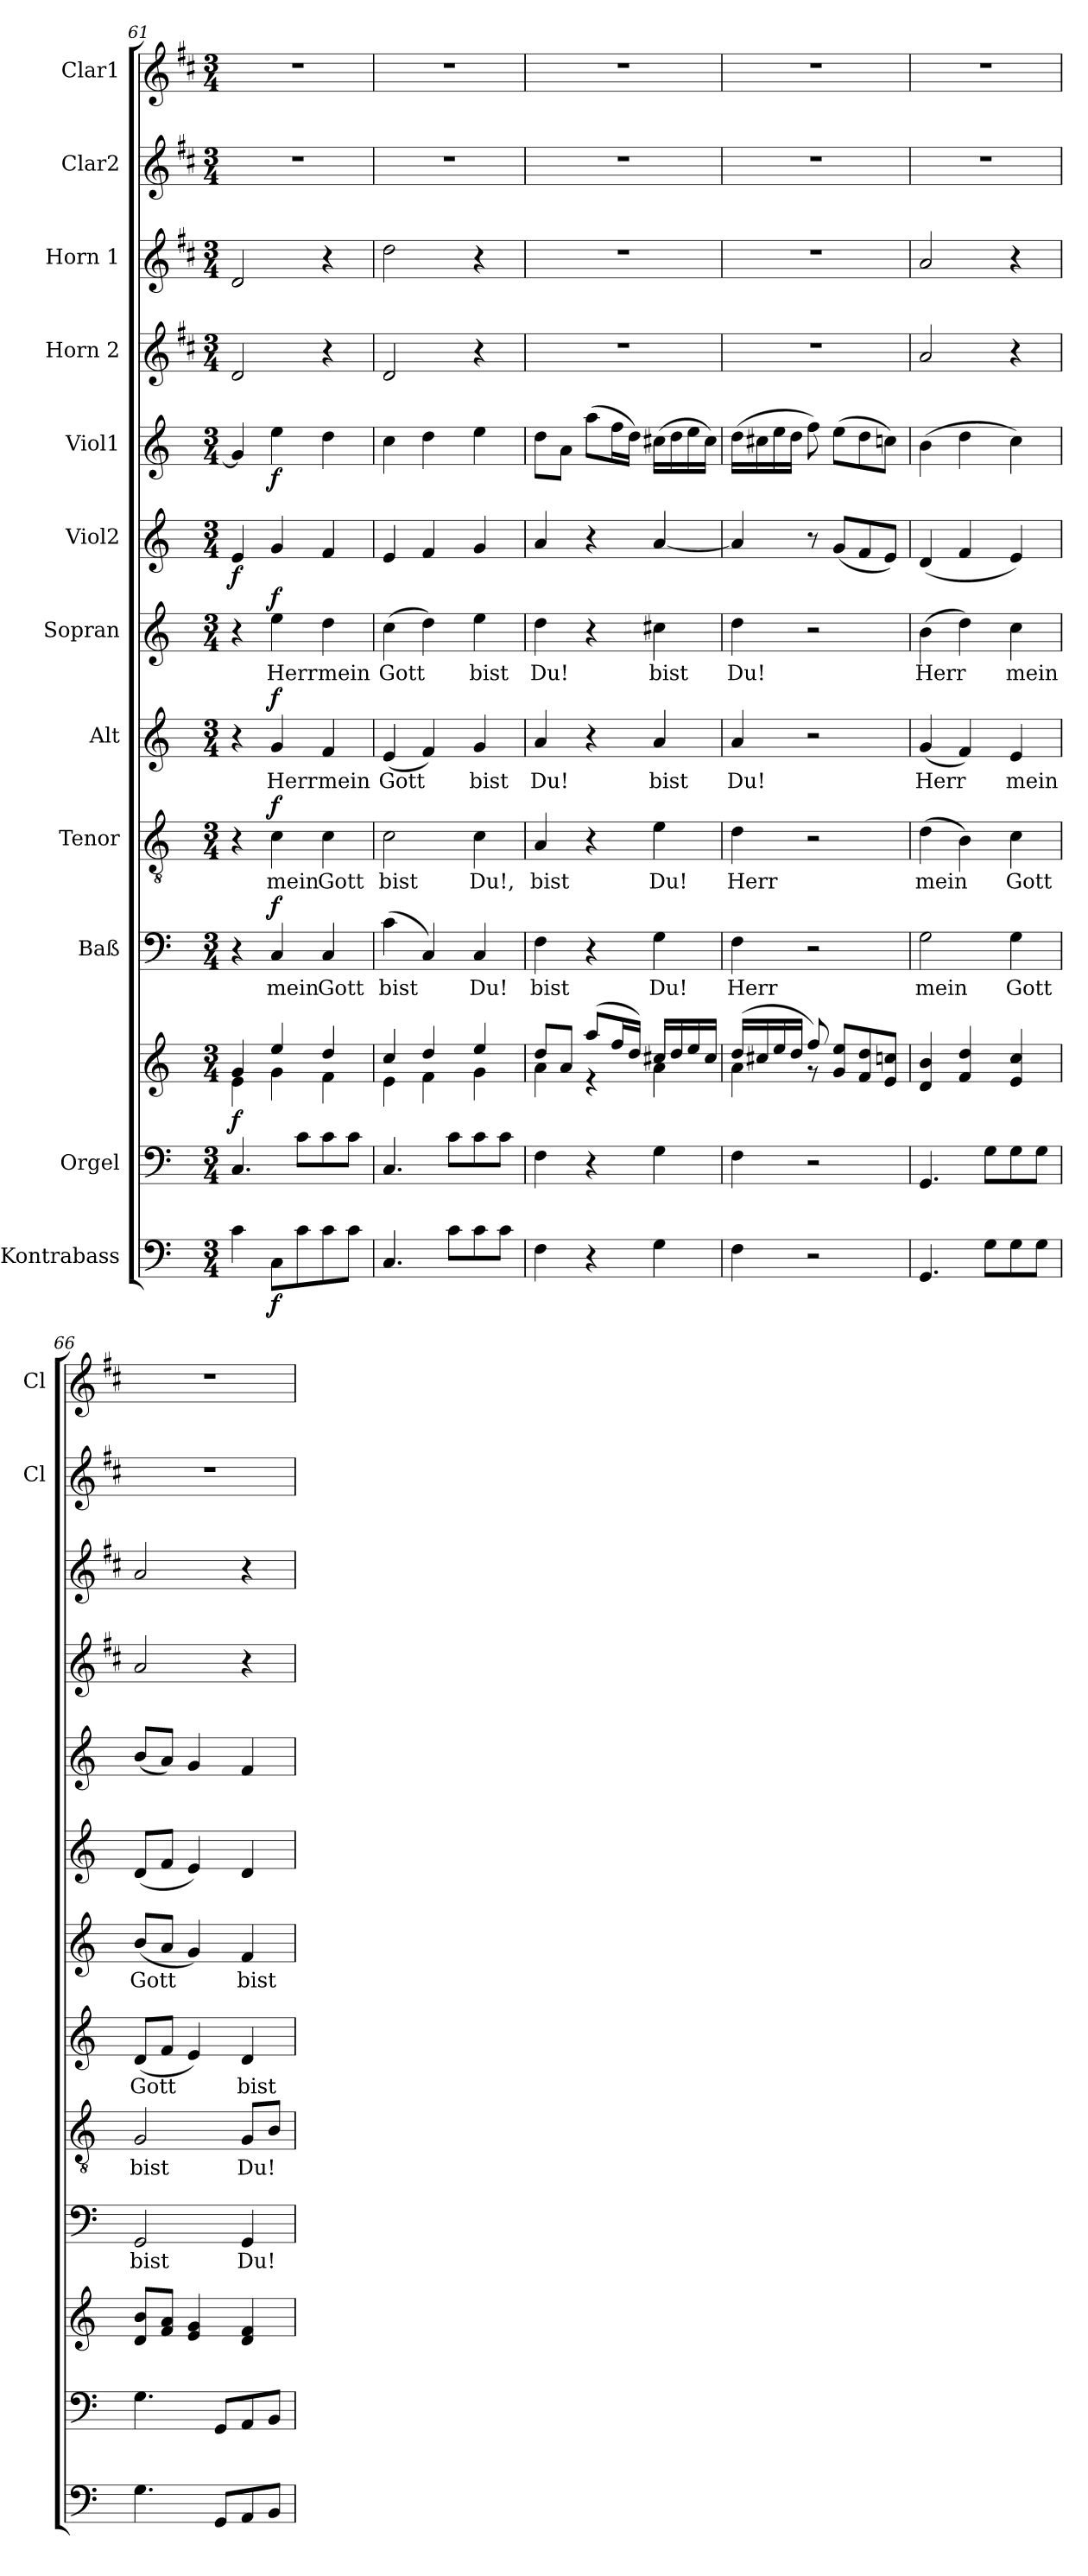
**kern	**dynam	**kern	**kern	**dynam	**kern	**text	**dynam	**kern	**text	**dynam	**kern	**text	**dynam	**kern	**text	**dynam	**kern	**dynam	**kern	**dynam	**kern	**kern	**kern	**kern
*part12	*part12	*part11	*part11	*part11	*part10	*part10	*part10	*part9	*part9	*part9	*part8	*part8	*part8	*part7	*part7	*part7	*part6	*part6	*part5	*part5	*part4	*part3	*part2	*part1
*staff13	*staff13	*staff12	*staff11	*staff11/12	*staff10	*staff10	*staff10	*staff9	*staff9	*staff9	*staff8	*staff8	*staff8	*staff7	*staff7	*staff7	*staff6	*staff6	*staff5	*staff5	*staff4	*staff3	*staff2	*staff1
*I"Kontrabass	*	*I"Orgel	*	*	*I"Baß	*	*	*I"Tenor	*	*	*I"Alt	*	*	*I"Sopran	*	*	*I"Viol2	*	*I"Viol1	*	*I"Horn 2	*I"Horn 1	*I"Clar2	*I"Clar1
*	*	*	*	*	*	*	*	*	*	*	*	*	*	*	*	*	*	*	*	*	*	*	*I'Cl	*I'Cl
*clefF4	*	*clefF4	*clefG2	*	*clefF4	*	*	*clefGv2	*	*	*clefG2	*	*	*clefG2	*	*	*clefG2	*	*clefG2	*	*clefG2	*clefG2	*clefG2	*clefG2
*ITrd7c12	*	*	*	*	*	*	*	*	*	*	*	*	*	*	*	*	*	*	*	*	*ITrd1c2	*ITrd1c2	*ITrd1c2	*ITrd1c2
*k[]	*	*k[]	*k[]	*	*k[]	*	*	*k[]	*	*	*k[]	*	*	*k[]	*	*	*k[]	*	*k[]	*	*k[]	*k[]	*k[]	*k[]
*C:	*	*C:	*C:	*	*C:	*	*	*C:	*	*	*C:	*	*	*C:	*	*	*C:	*	*C:	*	*C:	*C:	*C:	*C:
*M3/4	*	*M3/4	*M3/4	*	*M3/4	*	*	*M3/4	*	*	*M3/4	*	*	*M3/4	*	*	*M3/4	*	*M3/4	*	*M3/4	*M3/4	*M3/4	*M3/4
=61	=61	=61	=61	=61	=61	=61	=61	=61	=61	=61	=61	=61	=61	=61	=61	=61	=61	=61	=61	=61	=61	=61	=61	=61
*	*	*	*^	*	*	*	*	*	*	*	*	*	*	*	*	*	*	*	*	*	*	*	*	*
!	!	!	!	!	!LO:DY:b	!	!	!	!	!	!	!	!	!	!	!	!	!	!LO:DY:b	!	!	!	!	!	!
4C\	.	4.C/	4g/	4e\	f	4r	.	.	4r	.	.	4r	.	.	4r	.	.	4e/	f	4g/]	.	2c/	2c/	2.r	2.r
!	!LO:DY:b	!	!	!	!	!	!LO:LY:b	!LO:DY:a	!	!LO:LY:b	!LO:DY:a	!	!LO:LY:b	!LO:DY:a	!	!LO:LY:b	!LO:DY:a	!	!	!	!LO:DY:b	!	!	!	!
8CC\L	f	.	4ee/	4g\	.	4C/	mein	f	4c\	mein	f	4g/	Herr	f	4ee\	Herr	f	4g/	.	4ee\	f	.	.	.	.
8C\	.	8c\L	.	.	.	.	.	.	.	.	.	.	.	.	.	.	.	.	.	.	.	.	.	.	.
!	!	!	!	!	!	!	!LO:LY:b	!	!	!LO:LY:b	!	!	!LO:LY:b	!	!	!LO:LY:b	!	!	!	!	!	!	!	!	!
8C\	.	8c\	4dd/	4f\	.	4C/	Gott	.	4c\	Gott	.	4f/	mein	.	4dd\	mein	.	4f/	.	4dd\	.	4r	4r	.	.
8C\J	.	8c\J	.	.	.	.	.	.	.	.	.	.	.	.	.	.	.	.	.	.	.	.	.	.	.
!!LO:PB:g=z
=62	=62	=62	=62	=62	=62	=62	=62	=62	=62	=62	=62	=62	=62	=62	=62	=62	=62	=62	=62	=62	=62	=62	=62	=62	=62
!	!	!	!	!	!	!	!LO:LY:b	!	!	!LO:LY:b	!	!	!LO:LY:b	!	!	!LO:LY:b	!	!	!	!	!	!	!	!	!
4.CC/	.	4.C/	4cc/	4e\	.	(>4c\	bist	.	2c\	bist	.	(<4e/	Gott	.	(>4cc\	Gott	.	4e/	.	4cc\	.	2c/	2cc\	2.r	2.r
.	.	.	4dd/	4f\	.	4C/)	.	.	.	.	.	4f/)	.	.	4dd\)	.	.	4f/	.	4dd\	.	.	.	.	.
8C\L	.	8c\L	.	.	.	.	.	.	.	.	.	.	.	.	.	.	.	.	.	.	.	.	.	.	.
!	!	!	!	!	!	!	!LO:LY:b	!	!	!LO:LY:b	!	!	!LO:LY:b	!	!	!LO:LY:b	!	!	!	!	!	!	!	!	!
8C\	.	8c\	4ee/	4g\	.	4C/	Du!	.	4c\	Du!,	.	4g/	bist	.	4ee\	bist	.	4g/	.	4ee\	.	4r	4r	.	.
8C\J	.	8c\J	.	.	.	.	.	.	.	.	.	.	.	.	.	.	.	.	.	.	.	.	.	.	.
=63	=63	=63	=63	=63	=63	=63	=63	=63	=63	=63	=63	=63	=63	=63	=63	=63	=63	=63	=63	=63	=63	=63	=63	=63	=63
!	!	!	!	!	!	!	!LO:LY:b	!	!	!LO:LY:b	!	!	!LO:LY:b	!	!	!LO:LY:b	!	!	!	!	!	!	!	!	!
4FF\	.	4F\	8dd/L	4a\	.	4F\	bist	.	4A/	bist	.	4a/	Du!	.	4dd\	Du!	.	4a/	.	8dd\L	.	2.r	2.r	2.r	2.r
.	.	.	8a/J	.	.	.	.	.	.	.	.	.	.	.	.	.	.	.	.	8a\J	.	.	.	.	.
4r	.	4r	(>8aa/L	4re	.	4r	.	.	4r	.	.	4r	.	.	4r	.	.	4r	.	(>8aa\L	.	.	.	.	.
.	.	.	16ff/L	.	.	.	.	.	.	.	.	.	.	.	.	.	.	.	.	16ff\L	.	.	.	.	.
.	.	.	16dd/JJ)	.	.	.	.	.	.	.	.	.	.	.	.	.	.	.	.	16dd\JJ)	.	.	.	.	.
!	!	!	!	!	!	!	!LO:LY:b	!	!	!LO:LY:b	!	!	!LO:LY:b	!	!	!LO:LY:b	!	!	!	!	!	!	!	!	!
4GG\	.	4G\	16cc#X/LL	4a\	.	4G\	Du!	.	4e\	Du!	.	4a/	bist	.	4cc#X\	bist	.	[4a/	.	(>16cc#X\LL	.	.	.	.	.
.	.	.	16dd/	.	.	.	.	.	.	.	.	.	.	.	.	.	.	.	.	16dd\	.	.	.	.	.
.	.	.	16ee/	.	.	.	.	.	.	.	.	.	.	.	.	.	.	.	.	16ee\	.	.	.	.	.
.	.	.	16cc#/JJ	.	.	.	.	.	.	.	.	.	.	.	.	.	.	.	.	16cc#\JJ)	.	.	.	.	.
=64	=64	=64	=64	=64	=64	=64	=64	=64	=64	=64	=64	=64	=64	=64	=64	=64	=64	=64	=64	=64	=64	=64	=64	=64	=64
!	!	!	!	!	!	!	!LO:LY:b	!	!	!LO:LY:b	!	!	!LO:LY:b	!	!	!LO:LY:b	!	!	!	!	!	!	!	!	!
4FF\	.	4F\	(>16dd/LL	4a\	.	4F\	Herr	.	4d\	Herr	.	4a/	Du!	.	4dd\	Du!	.	4a/]	.	(>16dd\LL	.	2.r	2.r	2.r	2.r
.	.	.	16cc#X/	.	.	.	.	.	.	.	.	.	.	.	.	.	.	.	.	16cc#X\	.	.	.	.	.
.	.	.	16ee/	.	.	.	.	.	.	.	.	.	.	.	.	.	.	.	.	16ee\	.	.	.	.	.
.	.	.	16dd/JJ	.	.	.	.	.	.	.	.	.	.	.	.	.	.	.	.	16dd\JJ	.	.	.	.	.
2r	.	2r	8ff/)	8rf	.	2r	.	.	2r	.	.	2r	.	.	2r	.	.	8r	.	8ff\)	.	.	.	.	.
.	.	.	8g/ 8ee/L	4.ryy	.	.	.	.	.	.	.	.	.	.	.	.	.	(<8g/L	.	(>8ee\L	.	.	.	.	.
.	.	.	8f/ 8dd/	.	.	.	.	.	.	.	.	.	.	.	.	.	.	8f/	.	8dd\	.	.	.	.	.
.	.	.	8e/ 8ccn/J	.	.	.	.	.	.	.	.	.	.	.	.	.	.	8e/J)	.	8ccn\J)	.	.	.	.	.
*	*	*	*v	*v	*	*	*	*	*	*	*	*	*	*	*	*	*	*	*	*	*	*	*	*	*
=65	=65	=65	=65	=65	=65	=65	=65	=65	=65	=65	=65	=65	=65	=65	=65	=65	=65	=65	=65	=65	=65	=65	=65	=65
!	!	!	!	!	!	!LO:LY:b	!	!	!LO:LY:b	!	!	!LO:LY:b	!	!	!LO:LY:b	!	!	!	!	!	!	!	!	!
4.GGG/	.	4.GG/	4d/ 4b/	.	2G\	mein	.	(>4d\	mein	.	(<4g/	Herr	.	(>4b\	Herr	.	(<4d/	.	(>4b\	.	2g/	2g/	2.r	2.r
.	.	.	4f/ 4dd/	.	.	.	.	4B\)	.	.	4f/)	.	.	4dd\)	.	.	4f/	.	4dd\	.	.	.	.	.
8GG\L	.	8G\L	.	.	.	.	.	.	.	.	.	.	.	.	.	.	.	.	.	.	.	.	.	.
!	!	!	!	!	!	!LO:LY:b	!	!	!LO:LY:b	!	!	!LO:LY:b	!	!	!LO:LY:b	!	!	!	!	!	!	!	!	!
8GG\	.	8G\	4e/ 4cc/	.	4G\	Gott	.	4c\	Gott	.	4e/	mein	.	4cc\	mein	.	4e/)	.	4cc\)	.	4r	4r	.	.
8GG\J	.	8G\J	.	.	.	.	.	.	.	.	.	.	.	.	.	.	.	.	.	.	.	.	.	.
=66	=66	=66	=66	=66	=66	=66	=66	=66	=66	=66	=66	=66	=66	=66	=66	=66	=66	=66	=66	=66	=66	=66	=66	=66
!	!	!	!	!	!	!LO:LY:b	!	!	!LO:LY:b	!	!	!LO:LY:b	!	!	!LO:LY:b	!	!	!	!	!	!	!	!	!
4.GG\	.	4.G\	8d/ 8b/L	.	2GG/	bist	.	2G/	bist	.	(<8d/L	Gott	.	(<8b/L	Gott	.	(<8d/L	.	(<8b/L	.	2g/	2g/	2.r	2.r
.	.	.	8f/ 8a/J	.	.	.	.	.	.	.	8f/J	.	.	8a/J	.	.	8f/J	.	8a/J)	.	.	.	.	.
.	.	.	4e/ 4g/	.	.	.	.	.	.	.	4e/)	.	.	4g/)	.	.	4e/)	.	4g/	.	.	.	.	.
8GGG/L	.	8GG/L	.	.	.	.	.	.	.	.	.	.	.	.	.	.	.	.	.	.	.	.	.	.
!	!	!	!	!	!	!LO:LY:b	!	!	!LO:LY:b	!	!	!LO:LY:b	!	!	!LO:LY:b	!	!	!	!	!	!	!	!	!
8AAA/	.	8AA/	4d/ 4f/	.	4GG/	Du!	.	8G/L	Du!	.	4d/	bist	.	4f/	bist	.	4d/	.	4f/	.	4r	4r	.	.
8BBB/J	.	8BB/J	.	.	.	.	.	8B/J	.	.	.	.	.	.	.	.	.	.	.	.	.	.	.	.
=	=	=	=	=	=	=	=	=	=	=	=	=	=	=	=	=	=	=	=	=	=	=	=	=
*-	*-	*-	*-	*-	*-	*-	*-	*-	*-	*-	*-	*-	*-	*-	*-	*-	*-	*-	*-	*-	*-	*-	*-	*-
